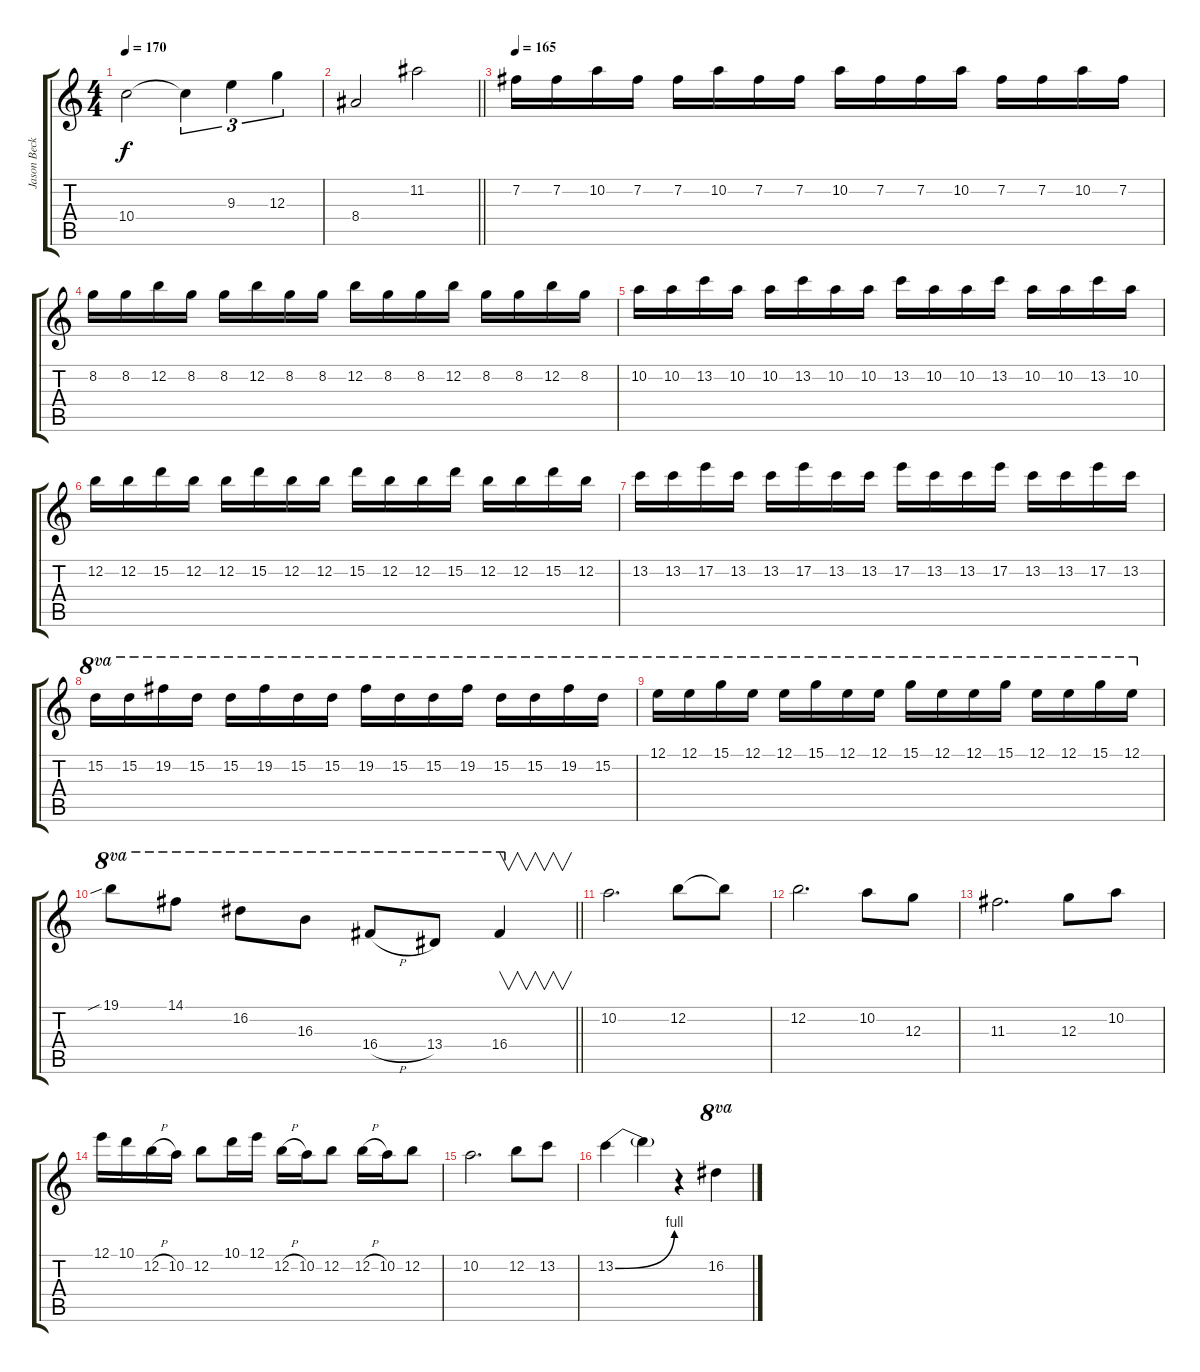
\track ("Jason Becker" "Jason Beck") {instrument distortionguitar}
\staff {score tabs}
\tuning (E4 B3 G3 D3 A2 E2) {hide}
\ts (4 4)
\tempo 170
\clef g2
\ks c
10.4.2{dy f} 10.4{t}.4{tu (3 2)} 9.3.4{tu (3 2)} 12.3.4{tu (3 2)} |
\barLineRight lightlight
8.4.2 11.2.2 |
\tempo 165
7.2.16 7.2.16 10.2.16 7.2.16 7.2.16 10.2.16 7.2.16 7.2.16 10.2.16 7.2.16 7.2.16 10.2.16 7.2.16 7.2.16 10.2.16 7.2.16 |
8.2.16 8.2.16 12.2.16 8.2.16 8.2.16 12.2.16 8.2.16 8.2.16 12.2.16 8.2.16 8.2.16 12.2.16 8.2.16 8.2.16 12.2.16 8.2.16 |
10.2.16 10.2.16 13.2.16 10.2.16 10.2.16 13.2.16 10.2.16 10.2.16 13.2.16 10.2.16 10.2.16 13.2.16 10.2.16 10.2.16 13.2.16 10.2.16 |
12.2.16 12.2.16 15.2.16 12.2.16 12.2.16 15.2.16 12.2.16 12.2.16 15.2.16 12.2.16 12.2.16 15.2.16 12.2.16 12.2.16 15.2.16 12.2.16 |
13.2.16 13.2.16 17.2.16 13.2.16 13.2.16 17.2.16 13.2.16 13.2.16 17.2.16 13.2.16 13.2.16 17.2.16 13.2.16 13.2.16 17.2.16 13.2.16 |
15.2.16{ot 8va} 15.2.16{ot 8va} 19.2.16{ot 8va} 15.2.16{ot 8va} 15.2.16{ot 8va} 19.2.16{ot 8va} 15.2.16{ot 8va} 15.2.16{ot 8va} 19.2.16{ot 8va} 15.2.16{ot 8va} 15.2.16{ot 8va} 19.2.16{ot 8va} 15.2.16{ot 8va} 15.2.16{ot 8va} 19.2.16{ot 8va} 15.2.16{ot 8va} |
12.1.16{ot 8va} 12.1.16{ot 8va} 15.1.16{ot 8va} 12.1.16{ot 8va} 12.1.16{ot 8va} 15.1.16{ot 8va} 12.1.16{ot 8va} 12.1.16{ot 8va} 15.1.16{ot 8va} 12.1.16{ot 8va} 12.1.16{ot 8va} 15.1.16{ot 8va} 12.1.16{ot 8va} 12.1.16{ot 8va} 15.1.16{ot 8va} 12.1.16{ot 8va} |
\barLineRight lightlight
19.1{sib}.8{ot 8va} 14.1.8{ot 8va} 16.2.8{ot 8va} 16.3.8{ot 8va} 16.4{h}.8{ot 8va} 13.4.8{ot 8va} 16.4.4{v ot 8va} |
10.2.2{d} 12.2.8 12.2{t}.8 |
12.2.2{d} 10.2.8 12.3.8 |
11.3.2{d} 12.3.8 10.2.8 |
12.1.16 10.1.16 12.2{h}.16 10.2.16 12.2.8 10.1.16 12.1.16 12.2{h}.16 10.2.16 12.2.8 12.2{h}.16 10.2.16 12.2.8 |
10.2.2{d} 12.2.8 13.2.8 |
13.2{be (bend 0 0 60 4)}.4 13.2{t}.4 r.4 16.2.4{ot 8va}
